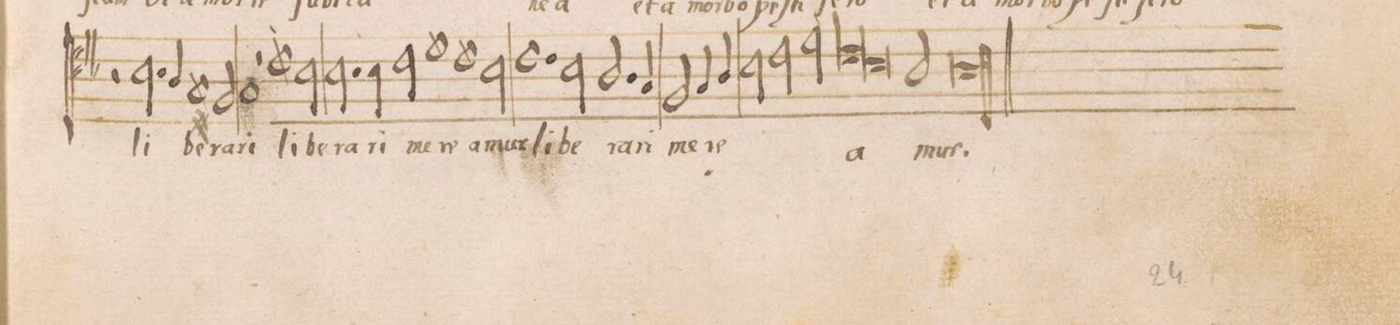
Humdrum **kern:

**kern	**text
*I"ALTVS	*
*clefC4	*
*k[b-]	*
*met(c|)	*
*M2/1	*
2r	.
2.B-\	li-
4A\	.
[2G/	-be-
=34	=34
2G/]	.
2F#X/	-ra-
1G	-ri
=35	=35
2r	.
1c	li-
2B-\	-be-
=36	=36
2.B-\	-ra-
4B-\	-ri
2c\	me-
[2d\	-re-
=37	=37
2d\]	.
1c	-a-
2B-\	-mur
=38	=38
1.c	li-
2B-\	-be-
=39	=39
2.A/	-ra-
4G/	-ri
2F/	me-
4G/	-re-
4A/	.
=40	=40
2B-\	.
2c\	.
2d\	.
*lig	*
[2c\	-a-
=41	=41
2c\]	.
1B-	.
*Xlig	*
2A/	.
=42	=42
0A	-mur.
==	==
*-	*-
